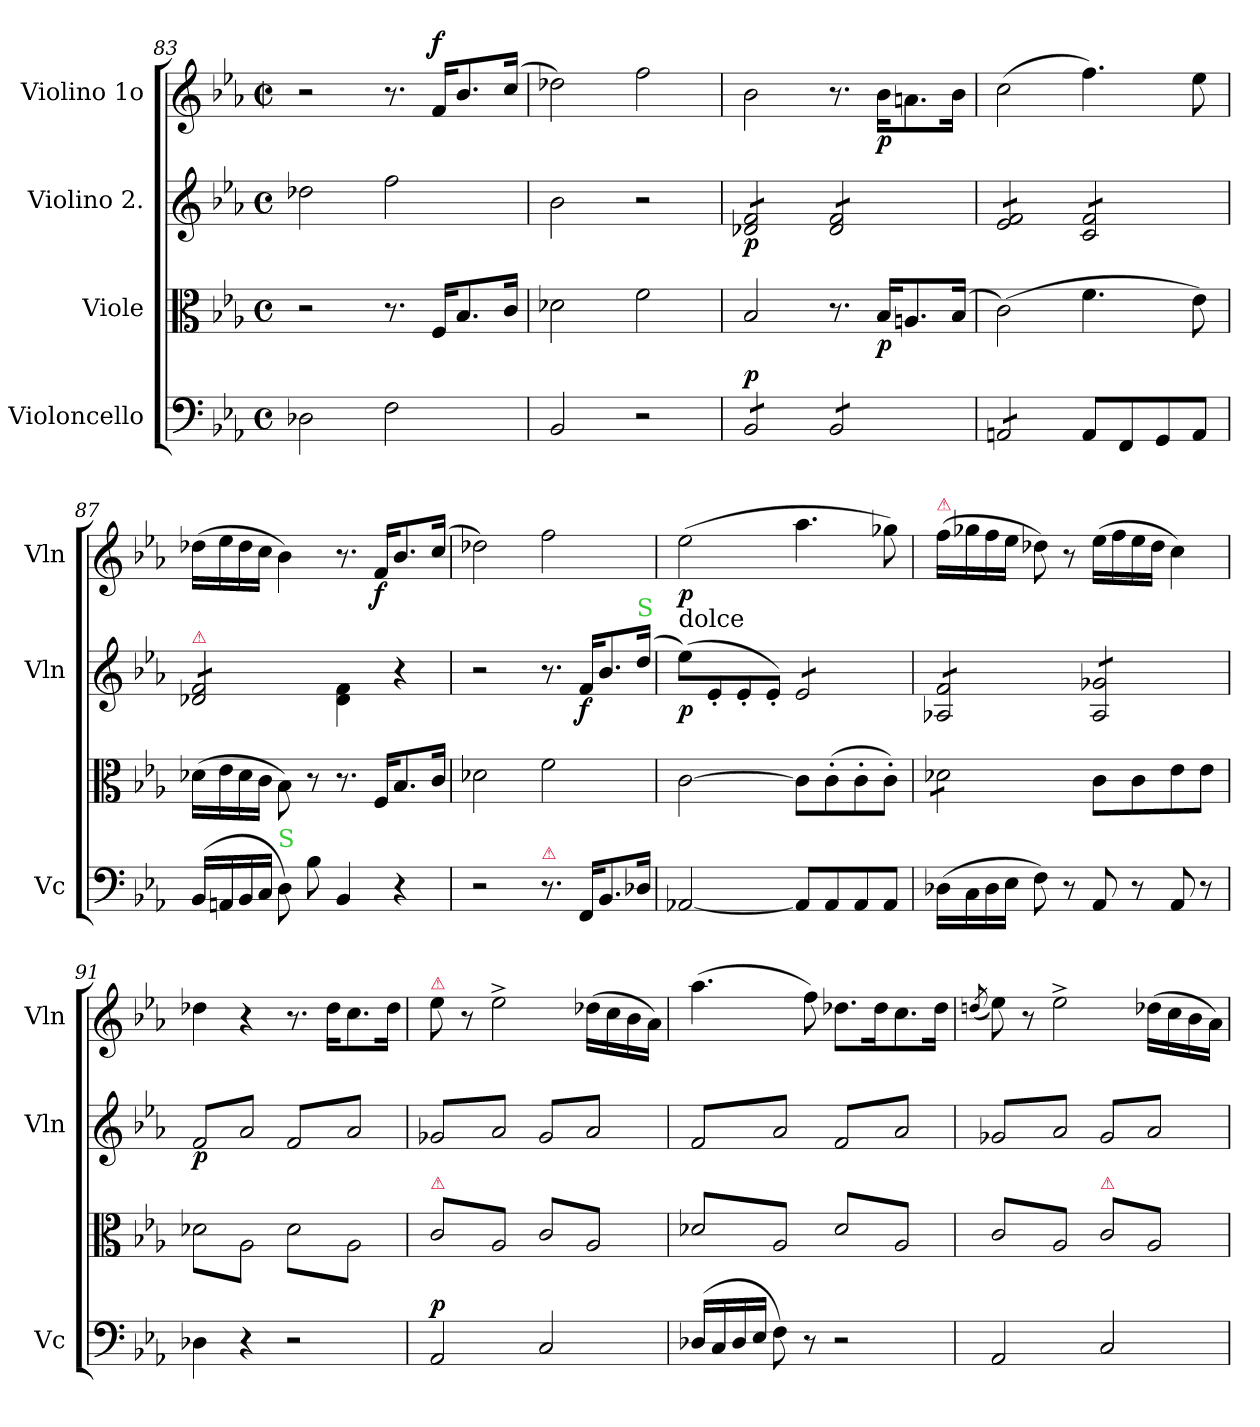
**kern	**dynam	**kern	**dynam	**kern	**dynam	**kern	**dynam
*part4	*part4	*part3	*part3	*part2	*part2	*part1	*part1
*staff4	*staff4	*staff3	*staff3	*staff2	*staff2	*staff1	*staff1
*I"Violoncello	*	*I"Viole	*	*I"Violino 2.	*	*I"Violino 1o	*
*I'Vc	*	*	*	*I'Vln	*	*I'Vln	*
*clefF4	*	*clefC3	*	*clefG2	*	*clefG2	*
*k[b-e-a-]	*	*k[b-e-a-]	*	*k[b-e-a-]	*	*k[b-e-a-]	*
*M4/4	*	*M4/4	*	*M4/4	*	*M4/4	*
*met(c)	*	*met(c)	*	*met(c)	*	*met(c|)	*
=83	=83	=83	=83	=83	=83	=83	=83
2D-X\	.	2r	.	2dd-X\	.	2r	.
2F\	.	8.r	.	2ff\	.	8.r	.
!	!	!	!	!	!	!	!LO:DY:a
.	.	16F/KL	.	.	.	16f/KL	f
.	.	8.B-/	.	.	.	8.b-/	.
.	.	16c/Jk	.	.	.	(16cc/Jk	.
=84	=84	=84	=84	=84	=84	=84	=84
2BB-/	.	2d-X\	.	2b-\	.	2dd-X\)	.
2r	.	2f\	.	2r	.	2ff\	.
=85	=85	=85	=85	=85	=85	=85	=85
!	!LO:DY:a	!	!	!	!	!	!
*tremolo	*	*	*	*	*	*	*
*	*	*	*	*tremolo	*	*	*
8BB-/L	p	2B-/	.	8d-X/ 8f/L	p	2b-\	.
8BB-/	.	.	.	8d-X/ 8f/	.	.	.
8BB-/	.	.	.	8d-X/ 8f/	.	.	.
8BB-/J	.	.	.	8d-X/ 8f/J	.	.	.
8BB-/L	.	8.r	.	8d-/ 8f/L	.	8.r	.
8BB-/	.	.	.	8d-/ 8f/	.	.	.
.	.	16B-/KL	p	.	.	16b-\KL	p
8BB-/	.	8.An/	.	8d-/ 8f/	.	8.an\	.
8BB-/J	.	.	.	8d-/ 8f/J	.	.	.
.	.	(<16B-/Jk	.	.	.	16b-\Jk	.
=86	=86	=86	=86	=86	=86	=86	=86
8AAn/L	.	(2c\)	.	8e-/ 8f/L	.	(2cc\	.
8AAn/	.	.	.	8e-/ 8f/	.	.	.
8AAn/	.	.	.	8e-/ 8f/	.	.	.
8AAn/J	.	.	.	8e-/ 8f/J	.	.	.
*Xtremolo	*	*	*	*	*	*	*
8AA/L	.	4.f\	.	8c/ 8f/L	.	4.ff\)	.
8FF/	.	.	.	8c/ 8f/	.	.	.
8GG/	.	.	.	8c/ 8f/	.	.	.
8AA/J	.	8e-\)	.	8c/ 8f/J	.	8ee-\	.
=87	=87	=87	=87	=87	=87	=87	=87
!	!	!	!	!LO:TX:a:color=crimson:t=⚠	!	!	!
(16BB-/LL	.	(16d-X\LL	.	8d-X/ 8f/L	.	(16dd-X\LL	.
16AAn/	.	16e-\	.	.	.	16ee-\	.
16BB-/	.	16d-\	.	8d-X/ 8f/	.	16dd-\	.
16C/JJ	.	16c\JJ	.	.	.	16cc\JJ	.
!LO:TX:a:color=limegreen:t=S	!	!	!	!	!	!	!
8D\)	.	8B-\)	.	8d-X/ 8f/	.	4b-\)	.
8B-\	.	8r	.	8d-X/ 8f/J	.	.	.
*	*	*	*	*Xtremolo	*	*	*
4BB-/	.	8.r	.	4d-\ 4f\	.	8.r	.
.	.	16F/KL	.	.	.	16f/KL	f
4r	.	8.B-/	.	4r	.	8.b-/	.
.	.	16c/Jk	.	.	.	(16cc/Jk	.
=88	=88	=88	=88	=88	=88	=88	=88
2r	.	2d-X\	.	2r	.	2dd-X\)	.
!LO:TX:a:color=crimson:t=⚠	!	!	!	!	!	!	!
8.r	.	2f\	.	8.r	.	2ff\	.
16FF/KL	.	.	.	16f/KL	f	.	.
8.BB-/	.	.	.	8.b-/	.	.	.
!	!	!	!	!LO:TX:a:color=limegreen:t=S	!	!	!
16D-X/Jk	.	.	.	(16dd/Jk	.	.	.
=89	=89	=89	=89	=89	=89	=89	=89
!	!	!	!	!	!	!LO:TX:b:t=dolce	!
[2AA-X/	.	[2c\	.	(8ee-\L)	p	(2ee-\	p
.	.	.	.	8e-'/	.	.	.
.	.	.	.	8e-'/	.	.	.
.	.	.	.	8e-'/J)	.	.	.
*	*	*	*	*tremolo	*	*	*
8AA-/L]	.	8c\L]	.	8e-/L	.	4.aa-\	.
8AA-/	.	(8c'\	.	8e-/	.	.	.
8AA-/	.	8c'\	.	8e-/	.	.	.
8AA-/J	.	8c'\J)	.	8e-/J	.	8gg-X\)	.
=90	=90	=90	=90	=90	=90	=90	=90
!	!	!	!	!	!	!LO:TX:a:color=crimson:t=⚠	!
*	*	*tremolo	*	*	*	*	*
(16D-X\LL	.	8d-X\L	.	8A-X/ 8f/L	.	(16ff\LL	.
16C\	.	.	.	.	.	16gg-X\	.
16D-\	.	8d-X\	.	8A-X/ 8f/	.	16ff\	.
16E-\JJ	.	.	.	.	.	16ee-\JJ	.
8F\)	.	8d-X\	.	8A-X/ 8f/	.	8dd-X\)	.
8r	.	8d-X\J	.	8A-X/ 8f/J	.	8r	.
*	*	*Xtremolo	*	*	*	*	*
8AA-/	.	8c\L	.	8A-/ 8g-X/L	.	(16ee-\LL	.
.	.	.	.	.	.	16ff\	.
8r	.	8c\	.	8A-/ 8g-X/	.	16ee-\	.
.	.	.	.	.	.	16dd-\JJ	.
8AA-/	.	8e-\	.	8A-/ 8g-X/	.	4cc\)	.
8r	.	8e-\J	.	8A-/ 8g-X/J	.	.	.
=91	=91	=91	=91	=91	=91	=91	=91
!	!	!LO:TX:a:color=crimson:t=⚠	!	!	!	!	!
*	*	*tremolo	*	*	*	*	*
4D-X\	.	(8d-X\L	.	(8f/L	p	4dd-X\	.
.	.	8A-\	.	8a-/)	.	.	.
4r	.	8d-X\	.	8f/	.	4r	.
.	.	8A-\J	.	8a-/)J	.	.	.
2r	.	8d-\L	.	(8f/L	.	8.r	.
.	.	8A-\)	.	8a-/)	.	.	.
.	.	.	.	.	.	16dd-\KL	.
.	.	8d-\	.	8f/	.	8.cc\	.
.	.	8A-\)J	.	8a-/)J	.	.	.
.	.	.	.	.	.	16dd-\Jk	.
=92	=92	=92	=92	=92	=92	=92	=92
!	!	!	!	!	!	!LO:TX:a:color=crimson:t=⚠	!
!	!	!LO:TX:a:color=crimson:t=⚠	!	!	!	!	!
!	!LO:DY:a	!	!	!	!	!	!
2AA-/	p	(8c/L	.	(8g-X/L	.	8ee-\	.
.	.	8A-/	.	8a-/)	.	8r	.
.	.	8c/	.	8g-X/	.	2ee-^<\	.
.	.	8A-/J	.	8a-/)J	.	.	.
2C/	.	8c/L	.	(8g-/L	.	.	.
.	.	8A-/)	.	8a-/)	.	.	.
.	.	8c/	.	8g-/	.	(16dd-X\LL	.
.	.	.	.	.	.	16cc\	.
.	.	8A-/)J	.	8a-/)J	.	16b-\	.
.	.	.	.	.	.	16a-\JJ)	.
=93	=93	=93	=93	=93	=93	=93	=93
(16D-X/LL	.	8d-X/L	.	(8f/L	.	(4.aa-\	.
16C/	.	.	.	.	.	.	.
16D-/	.	8A-/	.	8a-/)	.	.	.
16E-/JJ	.	.	.	.	.	.	.
8F\)	.	8d-X/	.	8f/	.	.	.
8r	.	8A-/J	.	8a-/)J	.	8ff\)	.
2r	.	8d-/L	.	(8f/L	.	8.dd-X\L	.
.	.	8A-/	.	8a-/)	.	.	.
.	.	.	.	.	.	16dd-\K	.
.	.	8d-/	.	8f/	.	8.cc\	.
.	.	8A-/J	.	8a-/)J	.	.	.
.	.	.	.	.	.	16dd-\Jk	.
=94	=94	=94	=94	=94	=94	=94	=94
.	.	.	.	.	.	(8qddn/	.
2AA-/	.	(8c/L	.	8g-X/L	.	8ee-\)	.
.	.	8A-/	.	8a-/	.	8r	.
.	.	8c/	.	8g-X/	.	2ee-^<\	.
.	.	8A-/J	.	8a-/J	.	.	.
!	!	!LO:TX:a:color=crimson:t=⚠	!	!	!	!	!
2C/	.	8c/L	.	8g-/L	.	.	.
.	.	8A-/)	.	8a-/	.	.	.
.	.	8c/	.	8g-/	.	(16dd-X\LL	.
.	.	.	.	.	.	16cc\	.
.	.	8A-/)J	.	8a-/J	.	16b-\	.
*	*	*	*	*Xtremolo	*	*	*
*	*	*Xtremolo	*	*	*	*	*
.	.	.	.	.	.	16a-\JJ)	.
.	.	.	.	.	.	.	.
.	.	.	.	.	.	.	.
=	=	=	=	=	=	=	=
*-	*-	*-	*-	*-	*-	*-	*-
